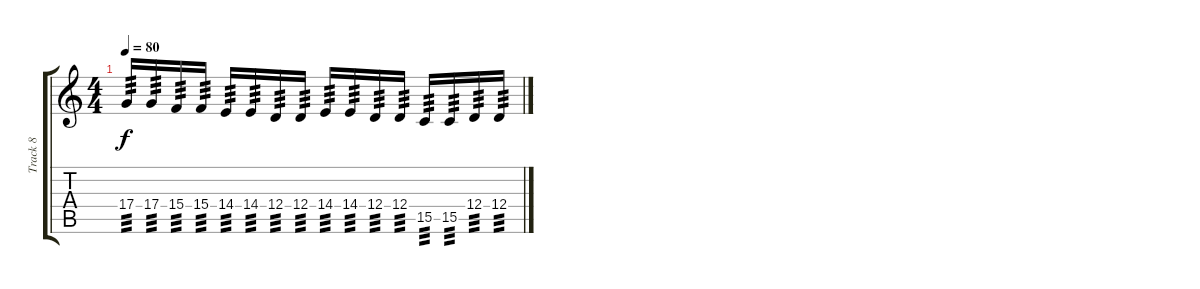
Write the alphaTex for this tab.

\track ("Track 8" "Track 8") {instrument stringensemble1}
\staff {score tabs}
\tuning (E4 B3 G3 D3 A2 E2) {hide}
\ts (4 4)
\tempo 80
\clef g2
\ks c
17.4.16{tp 3 dy f} 17.4.16{tp 3} 15.4.16{tp 3} 15.4.16{tp 3} 14.4.16{tp 3} 14.4.16{tp 3} 12.4.16{tp 3} 12.4.16{tp 3} 14.4.16{tp 3} 14.4.16{tp 3} 12.4.16{tp 3} 12.4.16{tp 3} 15.5.16{tp 3} 15.5.16{tp 3} 12.4.16{tp 3} 12.4.16{tp 3}
